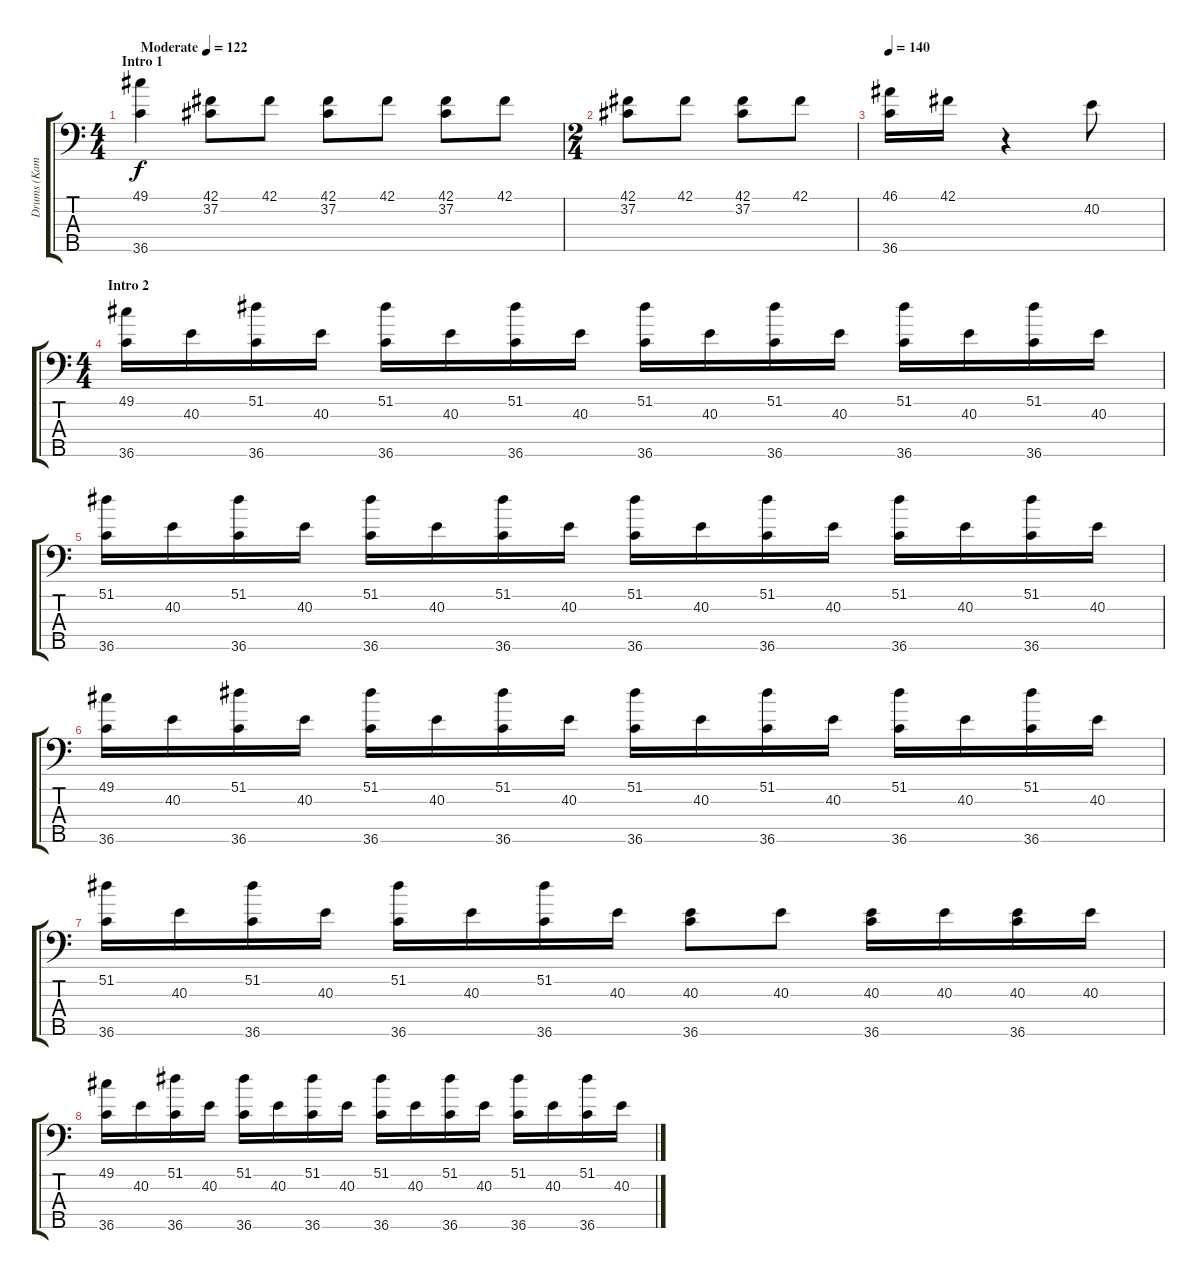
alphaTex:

\track ("Drums (Kamijyo)" "Drums (Kam") {instrument acousticgrandpiano}
\staff {score tabs}
\tuning (C-1 C-1 C-1 C-1 C-1) {hide}
\ts (4 4)
\section ("" "Intro 1")
\tempo (122 "Moderate")
\clef f4
\ks c
(49.1 36.5).4{dy f instrument acousticgrandpiano} (42.1 37.2).8 42.1.8 (42.1 37.2).8 42.1.8 (42.1 37.2).8 42.1.8 |
\ts (2 4)
(42.1 37.2).8 42.1.8 (42.1 37.2).8 42.1.8 |
\tempo 140
(46.1 36.5).16 42.1.16 r.4 40.2.8 |
\ts (4 4)
\section ("" "Intro 2")
(49.1 36.5).16 40.2.16 (51.1 36.5).16 40.2.16 (51.1 36.5).16 40.2.16 (51.1 36.5).16 40.2.16 (51.1 36.5).16 40.2.16 (51.1 36.5).16 40.2.16 (51.1 36.5).16 40.2.16 (51.1 36.5).16 40.2.16 |
(51.1 36.5).16 40.2.16 (51.1 36.5).16 40.2.16 (51.1 36.5).16 40.2.16 (51.1 36.5).16 40.2.16 (51.1 36.5).16 40.2.16 (51.1 36.5).16 40.2.16 (51.1 36.5).16 40.2.16 (51.1 36.5).16 40.2.16 |
(49.1 36.5).16 40.2.16 (51.1 36.5).16 40.2.16 (51.1 36.5).16 40.2.16 (51.1 36.5).16 40.2.16 (51.1 36.5).16 40.2.16 (51.1 36.5).16 40.2.16 (51.1 36.5).16 40.2.16 (51.1 36.5).16 40.2.16 |
(51.1 36.5).16 40.2.16 (51.1 36.5).16 40.2.16 (51.1 36.5).16 40.2.16 (51.1 36.5).16 40.2.16 (40.2 36.5).8 40.2.8 (40.2 36.5).16 40.2.16 (40.2 36.5).16 40.2.16 |
(49.1 36.5).16 40.2.16 (51.1 36.5).16 40.2.16 (51.1 36.5).16 40.2.16 (51.1 36.5).16 40.2.16 (51.1 36.5).16 40.2.16 (51.1 36.5).16 40.2.16 (51.1 36.5).16 40.2.16 (51.1 36.5).16 40.2.16
